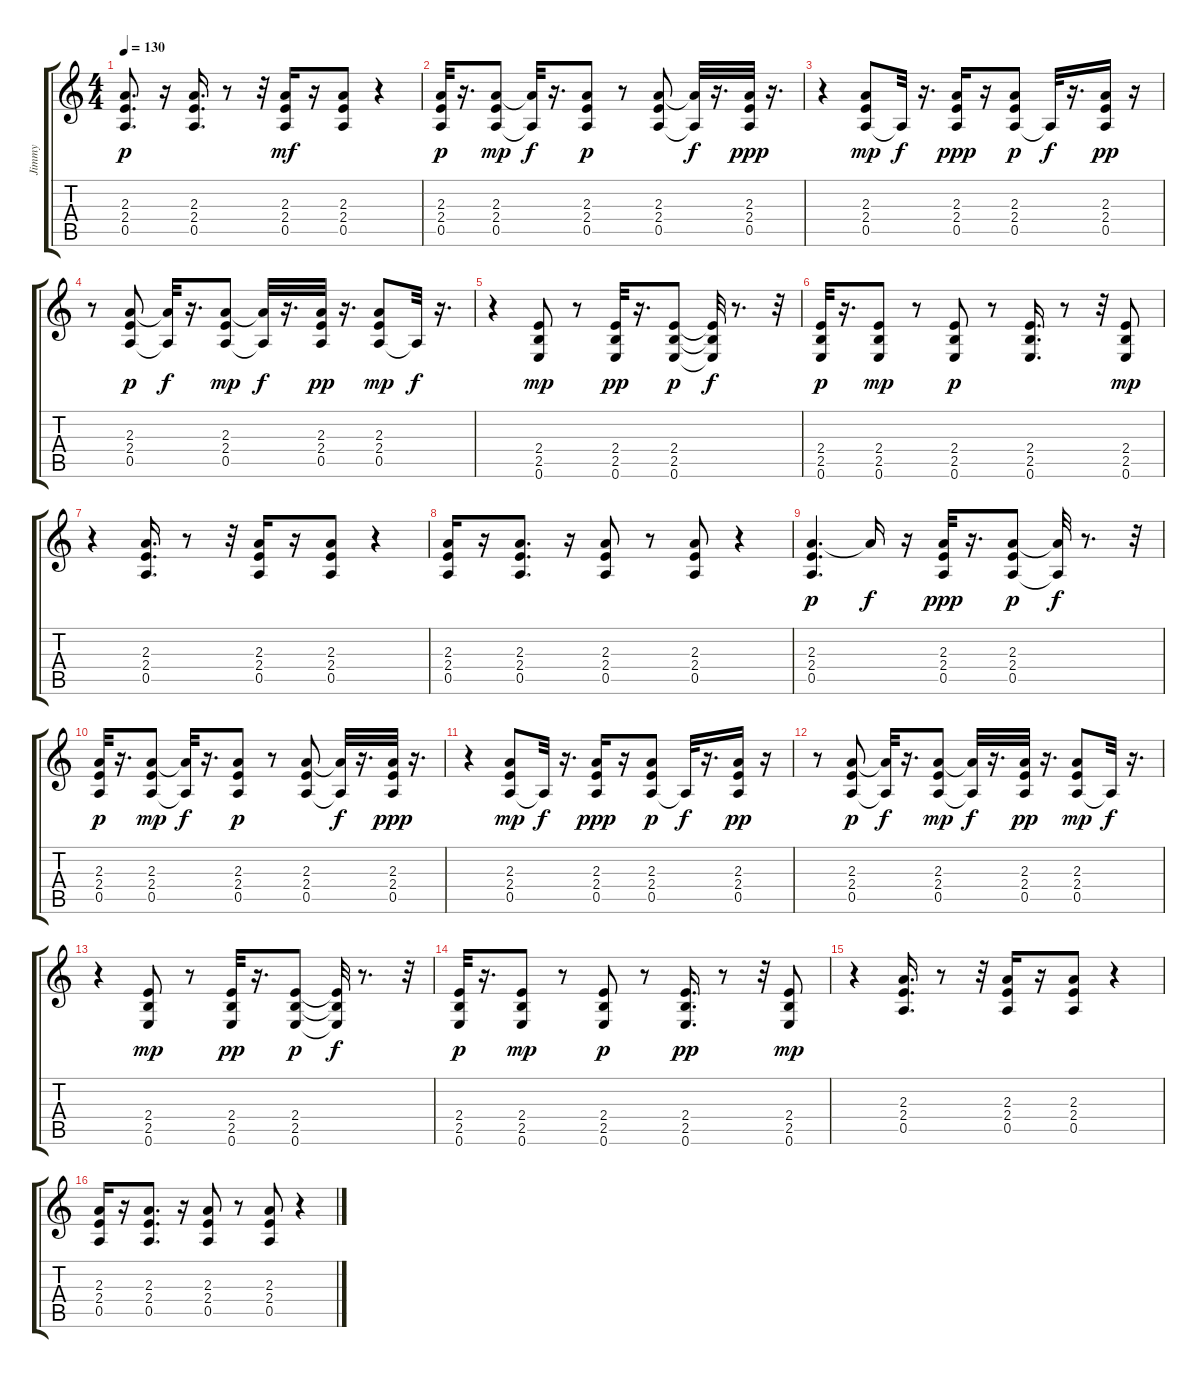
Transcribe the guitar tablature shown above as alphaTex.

\track ("Jimmy" "Jimmy") {instrument acousticguitarsteel}
\staff {score tabs}
\tuning (E4 B3 G3 D3 A2 E2) {hide}
\ts (4 4)
\tempo 130
\clef g2
\ks c
(2.3 2.4 0.5).8{d dy p} r.16 (2.3 2.4 0.5).16{d} r.8 r.32 (2.3 2.4 0.5).16{dy mf} r.16 (2.3 2.4 0.5).8 r.4 |
(2.3 2.4 0.5).32{dy p} r.16{d} (2.3 2.4 0.5).8{dy mp} (2.3{t} 0.5{t}).32{dy f} r.16{d} (2.3 2.4 0.5).8{dy p} r.8 (2.3 2.4 0.5).8 (2.3{t} 0.5{t}).32{dy f} r.16{d} (2.3 2.4 0.5).32{dy ppp} r.16{d} |
r.4 (2.3 2.4 0.5).8{dy mp} 0.5{t}.32{dy f} r.16{d} (2.3 2.4 0.5).16{dy ppp} r.16 (2.3 2.4 0.5).8{dy p} 0.5{t}.32{dy f} r.16{d} (2.3 2.4 0.5).16{dy pp} r.16 |
r.8 (2.3 2.4 0.5).8{dy p} (2.3{t} 0.5{t}).32{dy f} r.16{d} (2.3 2.4 0.5).8{dy mp} (2.3{t} 0.5{t}).32{dy f} r.16{d} (2.3 2.4 0.5).32{dy pp} r.16{d} (2.3 2.4 0.5).8{dy mp} 0.5{t}.32{dy f} r.16{d} |
r.4 (2.4 2.5 0.6).8{dy mp} r.8 (2.4 2.5 0.6).32{dy pp} r.16{d} (2.4 2.5 0.6).8{dy p} (2.4{t} 2.5{t} 0.6{t}).32{dy f} r.8{d} r.32 |
(2.4 2.5 0.6).32{dy p} r.16{d} (2.4 2.5 0.6).8{dy mp} r.8 (2.4 2.5 0.6).8{dy p} r.8 (2.4 2.5 0.6).16{d} r.8 r.32 (2.4 2.5 0.6).8{dy mp} |
r.4 (2.3 2.4 0.5).16{d} r.8 r.32 (2.3 2.4 0.5).16 r.16 (2.3 2.4 0.5).8 r.4 |
(2.3 2.4 0.5).16 r.16 (2.3 2.4 0.5).8{d} r.16 (2.3 2.4 0.5).8 r.8 (2.3 2.4 0.5).8 r.4 |
(2.3 2.4 0.5).4{d dy p} 2.3{t}.16{dy f} r.16 (2.3 2.4 0.5).32{dy ppp} r.16{d} (2.3 2.4 0.5).8{dy p} (2.3{t} 0.5{t}).32{dy f} r.8{d} r.32 |
(2.3 2.4 0.5).32{dy p} r.16{d} (2.3 2.4 0.5).8{dy mp} (2.3{t} 0.5{t}).32{dy f} r.16{d} (2.3 2.4 0.5).8{dy p} r.8 (2.3 2.4 0.5).8 (2.3{t} 0.5{t}).32{dy f} r.16{d} (2.3 2.4 0.5).32{dy ppp} r.16{d} |
r.4 (2.3 2.4 0.5).8{dy mp} 0.5{t}.32{dy f} r.16{d} (2.3 2.4 0.5).16{dy ppp} r.16 (2.3 2.4 0.5).8{dy p} 0.5{t}.32{dy f} r.16{d} (2.3 2.4 0.5).16{dy pp} r.16 |
r.8 (2.3 2.4 0.5).8{dy p} (2.3{t} 0.5{t}).32{dy f} r.16{d} (2.3 2.4 0.5).8{dy mp} (2.3{t} 0.5{t}).32{dy f} r.16{d} (2.3 2.4 0.5).32{dy pp} r.16{d} (2.3 2.4 0.5).8{dy mp} 0.5{t}.32{dy f} r.16{d} |
r.4 (2.4 2.5 0.6).8{dy mp} r.8 (2.4 2.5 0.6).32{dy pp} r.16{d} (2.4 2.5 0.6).8{dy p} (2.4{t} 2.5{t} 0.6{t}).32{dy f} r.8{d} r.32 |
(2.4 2.5 0.6).32{dy p} r.16{d} (2.4 2.5 0.6).8{dy mp} r.8 (2.4 2.5 0.6).8{dy p} r.8 (2.4 2.5 0.6).16{d dy pp} r.8 r.32 (2.4 2.5 0.6).8{dy mp} |
r.4 (2.3 2.4 0.5).16{d} r.8 r.32 (2.3 2.4 0.5).16 r.16 (2.3 2.4 0.5).8 r.4 |
(2.3 2.4 0.5).16 r.16 (2.3 2.4 0.5).8{d} r.16 (2.3 2.4 0.5).8 r.8 (2.3 2.4 0.5).8 r.4
